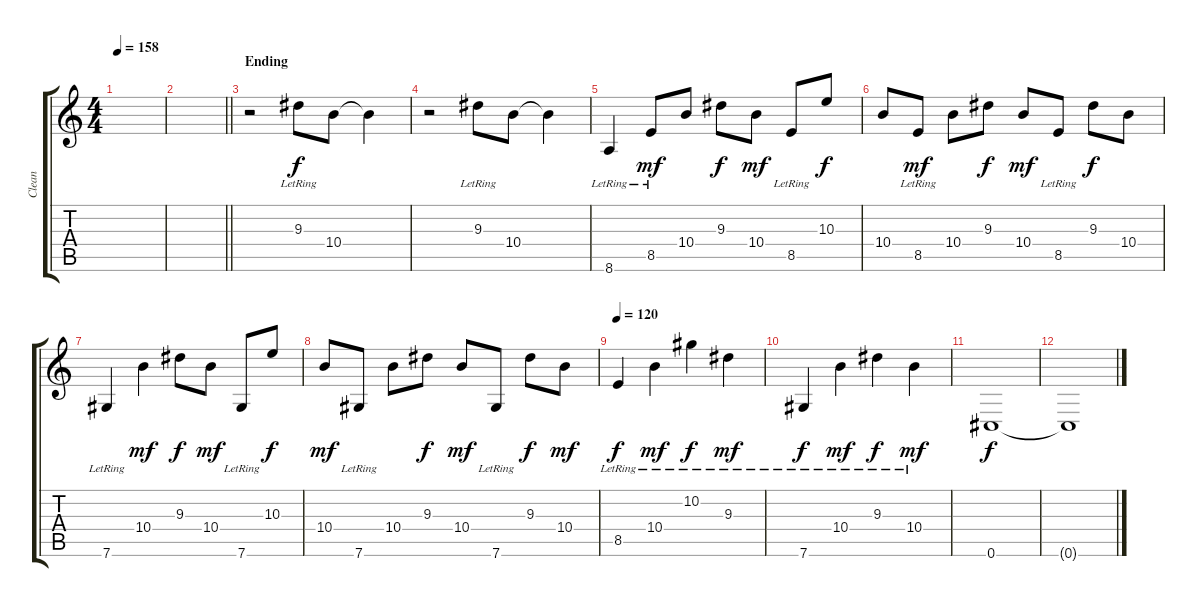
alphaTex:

\track ("Clean" "Clean") {instrument electricguitarclean}
\staff {score tabs}
\tuning (Eb4 Bb3 Gb3 Db3 Ab2 Db2) {hide}
\ts (4 4)
\tempo 158
\clef g2
\ks c
|
\barLineRight lightlight
|
\section ("" "Ending")
r.2 9.3{lr}.8 10.4.8 10.4{t}.4 |
r.2 9.3{lr}.8 10.4.8 10.4{t}.4 |
8.6{lr}.4 8.5{lr}.8{dy mf} 10.4.8 9.3.8{dy f} 10.4.8{dy mf} 8.5{lr}.8 10.3.8{dy f} |
10.4.8 8.5{lr}.8{dy mf} 10.4.8 9.3.8{dy f} 10.4.8{dy mf} 8.5{lr}.8 9.3.8{dy f} 10.4.8 |
7.6{lr}.4 10.4.4{dy mf} 9.3.8{dy f} 10.4.8{dy mf} 7.6{lr}.8 10.3.8{dy f} |
10.4.8{dy mf} 7.6{lr}.8 10.4.8 9.3.8{dy f} 10.4.8{dy mf} 7.6{lr}.8 9.3.8{dy f} 10.4.8{dy mf} |
\tempo 120
8.5{lr}.4{dy f} 10.4{lr}.4{dy mf} 10.2{lr}.4{dy f} 9.3{lr}.4{dy mf} |
7.6{lr}.4{dy f} 10.4{lr}.4{dy mf} 9.3{lr}.4{dy f} 10.4{lr}.4{dy mf} |
0.6.1{dy f} |
0.6{t}.1
